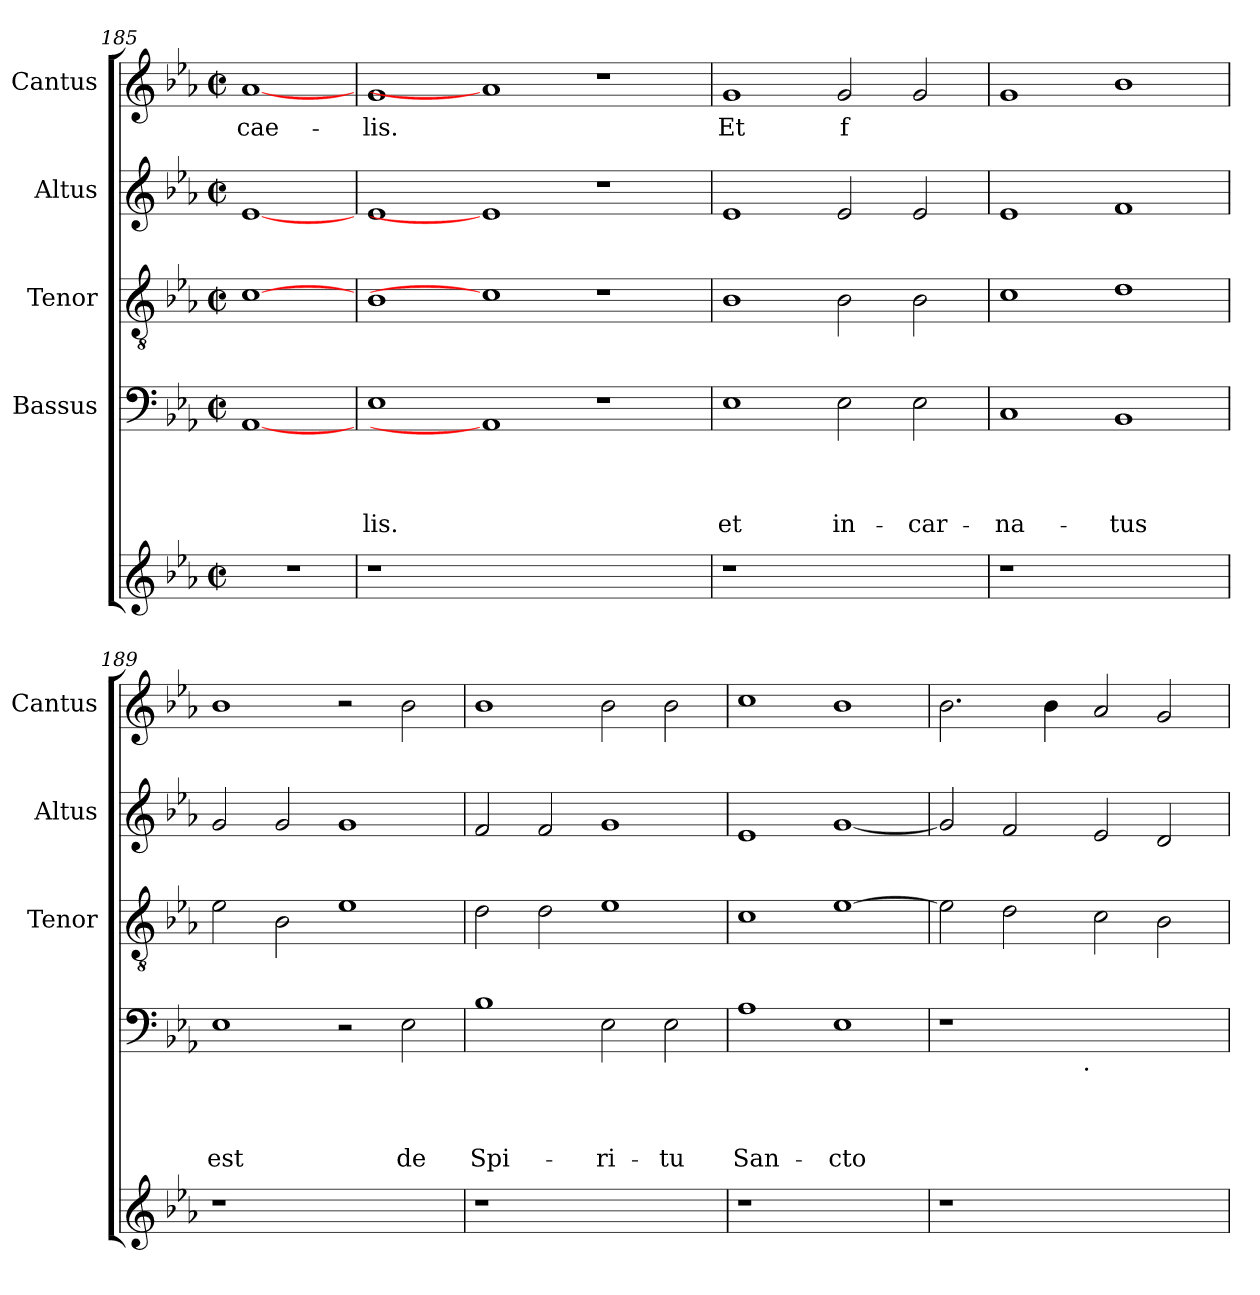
**kern	**kern	**text	**text	**text	**text	**kern	**kern	**kern	**text
*part5	*part4	*part4	*part4	*part4	*part4	*part3	*part2	*part1	*part1
*staff5	*staff4	*staff4	*staff4	*staff4	*staff4	*staff3	*staff2	*staff1	*staff1
*	*I"Bassus	*	*	*	*	*I"Tenor	*I"Altus	*I"Cantus	*
*	*	*	*	*	*	*I'Tenor	*I'Altus	*I'Cantus	*
*clefG2	*clefF4	*	*	*	*	*clefGv2	*clefG2	*clefG2	*
*k[b-e-a-]	*k[b-e-a-]	*	*	*	*	*k[b-e-a-]	*k[b-e-a-]	*k[b-e-a-]	*
*E-:	*E-:	*	*	*	*	*E-:	*E-:	*E-:	*
*M2/2	*M2/2	*	*	*	*	*M2/2	*M2/2	*M2/2	*
*met(c|)	*met(c|)	*	*	*	*	*met(c|)	*met(c|)	*met(c|)	*
=185	=185	=185	=185	=185	=185	=185	=185	=185	=185
!	!	!	!	!	!	!	!	!	!LO:LY:b
1r	[1AA-	.	.	.	.	[1c	[1e-	[1a-	cae-
=186	=186	=186	=186	=186	=186	=186	=186	=186	=186
!	!	!	!	!	!LO:LY:b	!	!	!	!LO:LY:b
1r	1E-	.	.	.	-lis.	1B-	1e-	1g	-lis.
0ryy	1AA-]	.	.	.	.	1c]	1e-]	1a-]	.
.	1r	.	.	.	.	1r	1r	1r	.
!!LO:PB:g=z
=187	=187	=187	=187	=187	=187	=187	=187	=187	=187
!	!	!	!	!	!LO:LY:b	!	!	!	!LO:LY:b
1r	1E-	.	.	.	et	1B-	1e-	1g	Et
!	!	!	!	!	!LO:LY:b	!	!	!	!LO:LY:b
1ryy	2E-\	.	.	.	in-	2B-\	2e-/	2g/	f
!	!	!	!	!	!LO:LY:b	!	!	!	!
.	2E-\	.	.	.	-car-	2B-\	2e-/	2g/	.
=188	=188	=188	=188	=188	=188	=188	=188	=188	=188
!	!	!	!	!	!LO:LY:b	!	!	!	!
1r	1C	.	.	.	-na-	1c	1e-	1g	.
!	!	!	!	!	!LO:LY:b	!	!	!	!
1ryy	1BB-	.	.	.	-tus	1d	1f	1b-	.
=189	=189	=189	=189	=189	=189	=189	=189	=189	=189
!	!	!	!	!	!LO:LY:b	!	!	!	!
1r	1E-	.	.	.	est	2e-\	2g/	1b-	.
.	.	.	.	.	.	2B-\	2g/	.	.
1ryy	2r	.	.	.	.	1e-	1g	2r	.
!	!	!	!	!	!LO:LY:b	!	!	!	!
.	2E-\	.	.	.	de	.	.	2b-\	.
=190	=190	=190	=190	=190	=190	=190	=190	=190	=190
!	!	!	!	!	!LO:LY:b	!	!	!	!
1r	1B-	.	.	.	Spi-	2d\	2f/	1b-	.
.	.	.	.	.	.	2d\	2f/	.	.
!	!	!	!	!	!LO:LY:b	!	!	!	!
1ryy	2E-\	.	.	.	-ri-	1e-	1g	2b-\	.
!	!	!	!	!	!LO:LY:b	!	!	!	!
.	2E-\	.	.	.	-tu	.	.	2b-\	.
=191	=191	=191	=191	=191	=191	=191	=191	=191	=191
!	!	!	!	!	!LO:LY:b	!	!	!	!
1r	1A-	.	.	.	San-	1c	1e-	1cc	.
!	!	!	!	!	!LO:LY:b	!	!	!	!
1ryy	1E-	.	.	.	-cto	[>1e-	[<1g	1b-	.
=192	=192	=192	=192	=192	=192	=192	=192	=192	=192
*	*^	*	*	*	*	*	*	*	*
1r	1r	2ryy	.	.	.	.	2e-\]	2g/]	2.b-\	.
.	.	4...ryy	.	.	.	.	2d\	2f/	.	.
.	.	.	.	.	.	.	.	.	4b-\	.
!	!	!LO:TX:b:t=.	!	!	!	!	!	!	!	!
.	.	1ryy	.	.	.	.	.	.	.	.
1ryy	1ryy	.	.	.	.	.	2c\	2e-/	2a-/	.
.	.	.	.	.	.	.	2B-\	2d/	2g/	.
.	.	32ryy	.	.	.	.	.	.	.	.
*	*v	*v	*	*	*	*	*	*	*	*
=	=	=	=	=	=	=	=	=	=
*-	*-	*-	*-	*-	*-	*-	*-	*-	*-
